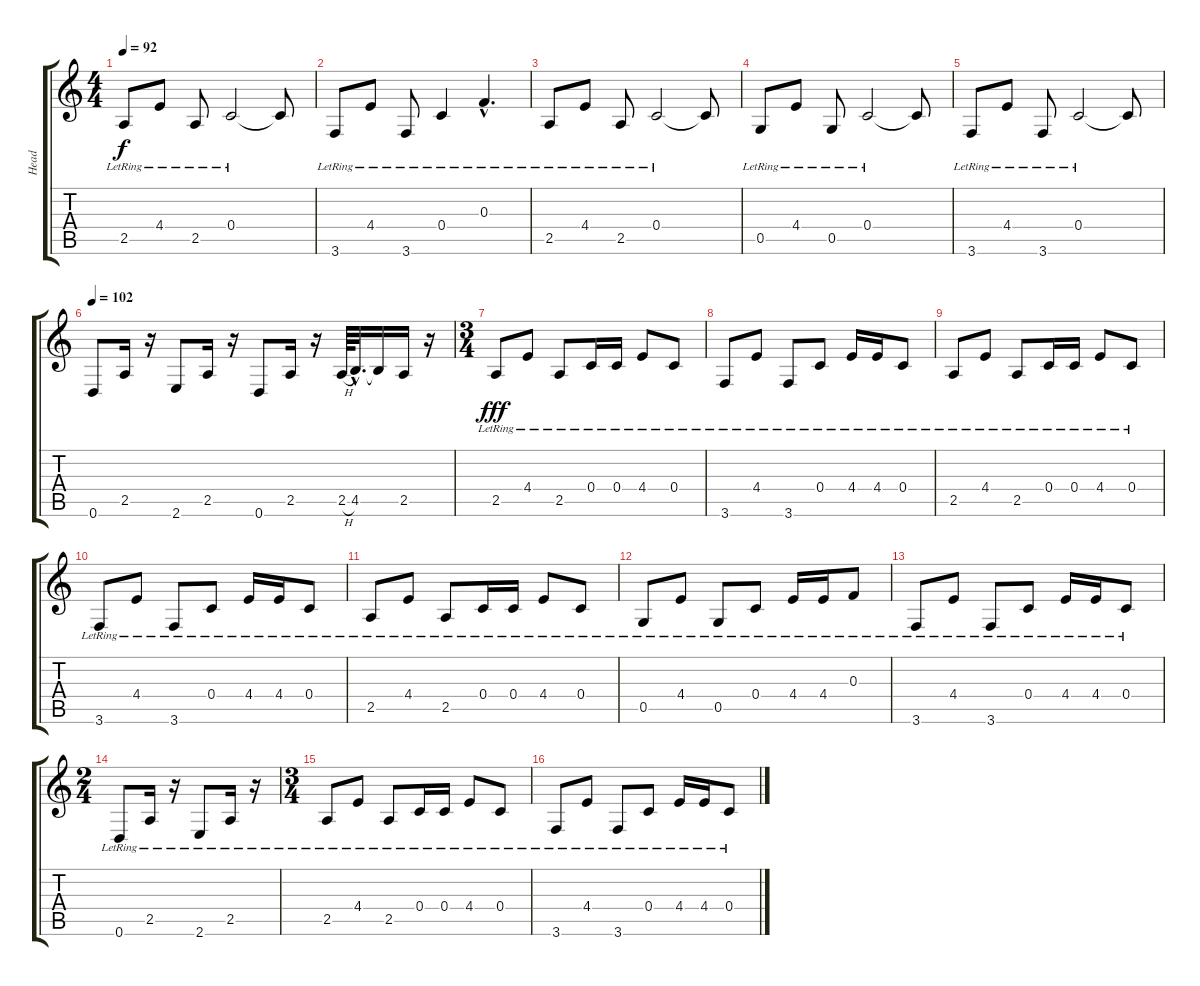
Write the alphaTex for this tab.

\track ("Head" "Head") {instrument electricguitarclean}
\staff {score tabs}
\tuning (D4 A3 F3 C3 G2 D2) {hide}
\ts (4 4)
\tempo 92
\clef g2
\ks c
2.5{lr}.8{dy f} 4.4{lr}.8 2.5{lr}.8 0.4{lr}.2 0.4{t}.8 |
3.6{lr}.8 4.4{lr}.8 3.6{lr}.8 0.4{lr}.4 0.3{hac lr}.4{d} |
2.5{lr}.8 4.4{lr}.8 2.5{lr}.8 0.4{lr}.2 0.4{t}.8 |
0.5{lr}.8 4.4{lr}.8 0.5{lr}.8 0.4{lr}.2 0.4{t}.8 |
3.6{lr}.8 4.4{lr}.8 3.6{lr}.8 0.4{lr}.2 0.4{t}.8 |
\tempo 102
0.6.8{volume 11 balance 5} 2.5.16 r.16 2.6.8 2.5.16 r.16 0.6.8 2.5.16 r.16 2.5{h}.64 4.5{hac}.32{d} 4.5{t}.16 2.5.16 r.16 |
\ts (3 4)
2.5{lr}.8{dy fff volume 10 balance 5} 4.4{lr}.8 2.5{lr}.8 0.4{lr}.16 0.4{lr}.16 4.4{lr}.8 0.4{lr}.8 |
3.6{lr}.8 4.4{lr}.8 3.6{lr}.8 0.4{lr}.8 4.4{lr}.16 4.4{lr}.16 0.4{lr}.8 |
2.5{lr}.8 4.4{lr}.8 2.5{lr}.8 0.4{lr}.16 0.4{lr}.16 4.4{lr}.8 0.4{lr}.8 |
3.6{lr}.8 4.4{lr}.8 3.6{lr}.8 0.4{lr}.8 4.4{lr}.16 4.4{lr}.16 0.4{lr}.8 |
2.5{lr}.8 4.4{lr}.8 2.5{lr}.8 0.4{lr}.16 0.4{lr}.16 4.4{lr}.8 0.4{lr}.8 |
0.5{lr}.8 4.4{lr}.8 0.5{lr}.8 0.4{lr}.8 4.4{lr}.16 4.4{lr}.16 0.3{lr}.8 |
3.6{lr}.8 4.4{lr}.8 3.6{lr}.8 0.4{lr}.8 4.4{lr}.16 4.4{lr}.16 0.4{lr}.8 |
\ts (2 4)
0.6{lr}.8 2.5{lr}.16 r.16 2.6{lr}.8 2.5{lr}.16 r.16 |
\ts (3 4)
2.5{lr}.8 4.4{lr}.8 2.5{lr}.8 0.4{lr}.16 0.4{lr}.16 4.4{lr}.8 0.4{lr}.8 |
3.6{lr}.8 4.4{lr}.8 3.6{lr}.8 0.4{lr}.8 4.4{lr}.16 4.4{lr}.16 0.4{lr}.8
